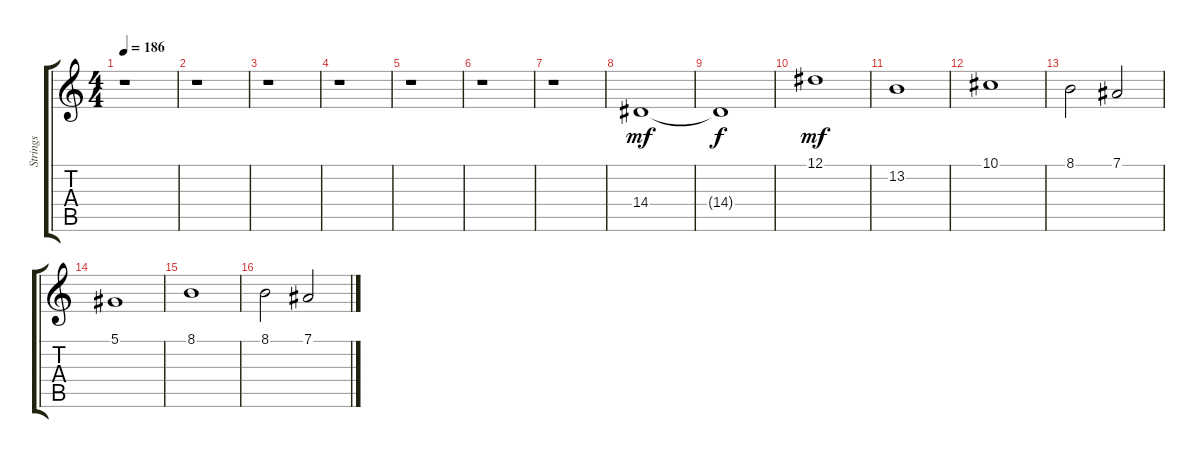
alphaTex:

\track ("Strings" "Strings") {instrument stringensemble1}
\staff {score tabs}
\tuning (Eb4 Bb3 Gb3 Db3 Ab2 Eb2) {hide}
\ts (4 4)
\tempo 186
\clef g2
\ks c
r.1{dy mf} |
r.1 |
r.1 |
r.1 |
r.1 |
r.1 |
r.1 |
14.4.1 |
14.4{t}.1{dy f} |
12.1.1{dy mf} |
13.2.1 |
10.1.1 |
8.1.2 7.1.2 |
5.1.1 |
8.1.1 |
8.1.2 7.1.2
